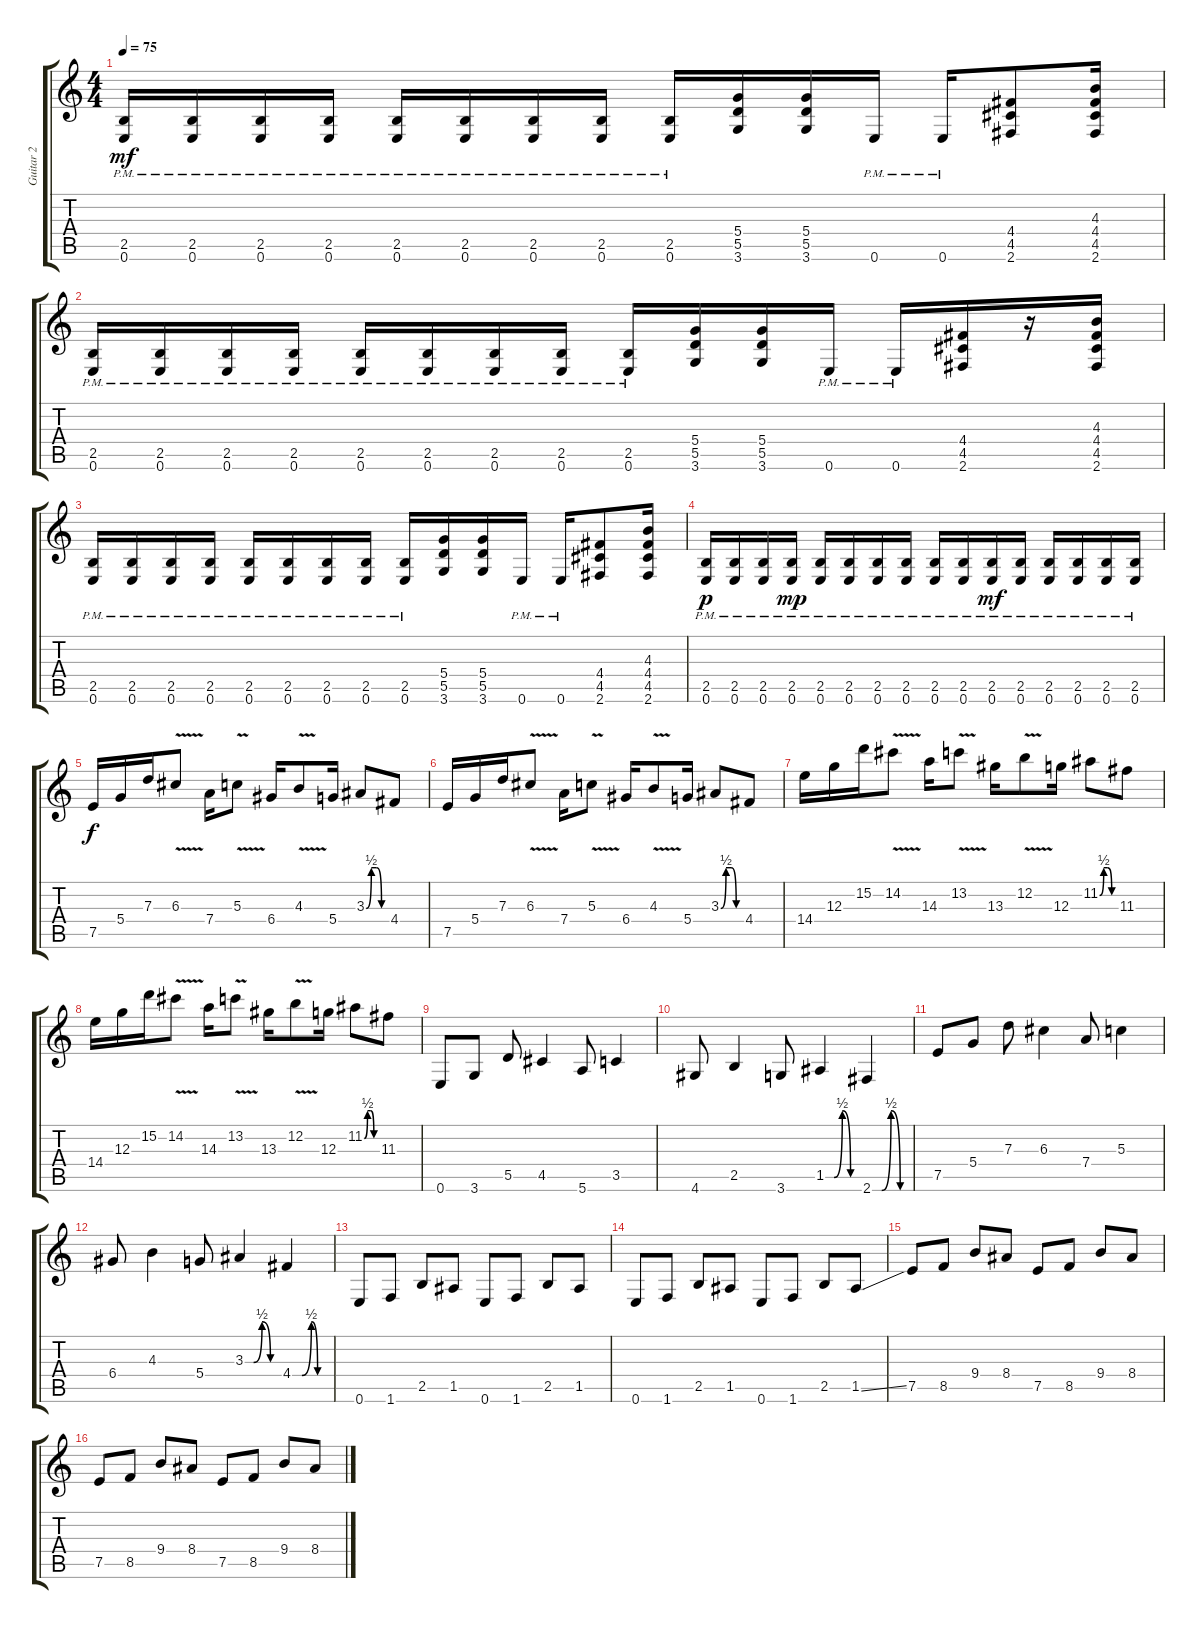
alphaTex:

\track ("Guitar 2" "Guitar 2") {instrument distortionguitar}
\staff {score tabs}
\tuning (E4 B3 G3 D3 A2 E2) {hide}
\ts (4 4)
\tempo 75
\clef g2
\ks c
(2.5 0.6{pm}).16{dy mf} (2.5 0.6{pm}).16 (2.5 0.6{pm}).16 (2.5 0.6{pm}).16 (2.5 0.6{pm}).16 (2.5 0.6{pm}).16 (2.5 0.6{pm}).16 (2.5 0.6{pm}).16 (2.5 0.6{pm}).16 (5.4 5.5 3.6).16 (5.4 5.5 3.6).16 0.6{pm}.16 0.6{pm}.16 (4.4 4.5 2.6).8 (4.3 4.4 4.5 2.6).16 |
(2.5 0.6{pm}).16 (2.5 0.6{pm}).16 (2.5 0.6{pm}).16 (2.5 0.6{pm}).16 (2.5 0.6{pm}).16 (2.5 0.6{pm}).16 (2.5 0.6{pm}).16 (2.5 0.6{pm}).16 (2.5 0.6{pm}).16 (5.4 5.5 3.6).16 (5.4 5.5 3.6).16 0.6{pm}.16 0.6{pm}.16 (4.4 4.5 2.6).16 r.16 (4.3 4.4 4.5 2.6).16 |
(2.5 0.6{pm}).16 (2.5 0.6{pm}).16 (2.5 0.6{pm}).16 (2.5 0.6{pm}).16 (2.5 0.6{pm}).16 (2.5 0.6{pm}).16 (2.5 0.6{pm}).16 (2.5 0.6{pm}).16 (2.5 0.6{pm}).16 (5.4 5.5 3.6).16 (5.4 5.5 3.6).16 0.6{pm}.16 0.6{pm}.16 (4.4 4.5 2.6).8 (4.3 4.4 4.5 2.6).16 |
(2.5{pm} 0.6).16{dy p} (2.5{pm} 0.6).16 (2.5{pm} 0.6).16 (2.5{pm} 0.6).16{dy mp} (2.5{pm} 0.6).16 (2.5{pm} 0.6).16 (2.5{pm} 0.6).16 (2.5{pm} 0.6).16 (2.5{pm} 0.6).16 (2.5{pm} 0.6).16 (2.5{pm} 0.6).16{dy mf} (2.5{pm} 0.6).16 (2.5{pm} 0.6).16 (2.5{pm} 0.6).16 (2.5{pm} 0.6).16 (2.5{pm} 0.6).16 |
7.5.16{dy f} 5.4.16 7.3.16 6.3{v}.8 7.4.16 5.3{v}.8 6.4.16 4.3{v}.8 5.4.16 3.3{be (custom 0 0 15 2 30 2 45 0 60 0)}.8 4.4.8 |
7.5.16 5.4.16 7.3.16 6.3{v}.8 7.4.16 5.3{v}.8 6.4.16 4.3{v}.8 5.4.16 3.3{be (custom 0 0 15 2 30 2 45 0 60 0)}.8 4.4.8 |
14.4.16 12.3.16 15.2.16 14.2{v}.8 14.3.16 13.2{v}.8 13.3.16 12.2{v}.8 12.3.16 11.2{be (custom 0 0 15 2 30 2 45 0 60 0)}.8 11.3.8 |
14.4.16 12.3.16 15.2.16 14.2{v}.8 14.3.16 13.2{v}.8 13.3.16 12.2{v}.8 12.3.16 11.2{be (custom 0 0 15 2 30 2 45 0 60 0)}.8 11.3.8 |
0.6.8 3.6.8 5.5.8 4.5.4 5.6.8 3.5.4 |
4.6.8 2.5.4 3.6.8 1.5{be (custom 0 0 15 0 30 2 45 0 60 0)}.4 2.6{be (custom 0 0 15 0 30 2 45 0 60 0)}.4 |
7.5.8 5.4.8 7.3.8 6.3.4 7.4.8 5.3.4 |
6.4.8 4.3.4 5.4.8 3.3{be (custom 0 0 15 0 30 2 45 0 60 0)}.4 4.4{be (custom 0 0 15 0 30 2 40 0 45 0 60 0)}.4 |
0.6.8 1.6.8 2.5.8 1.5.8 0.6.8 1.6.8 2.5.8 1.5.8 |
0.6.8 1.6.8 2.5.8 1.5.8 0.6.8 1.6.8 2.5.8 1.5{ss}.8 |
7.5.8 8.5.8 9.4.8 8.4.8 7.5.8 8.5.8 9.4.8 8.4.8 |
7.5.8 8.5.8 9.4.8 8.4.8 7.5.8 8.5.8 9.4.8 8.4.8
